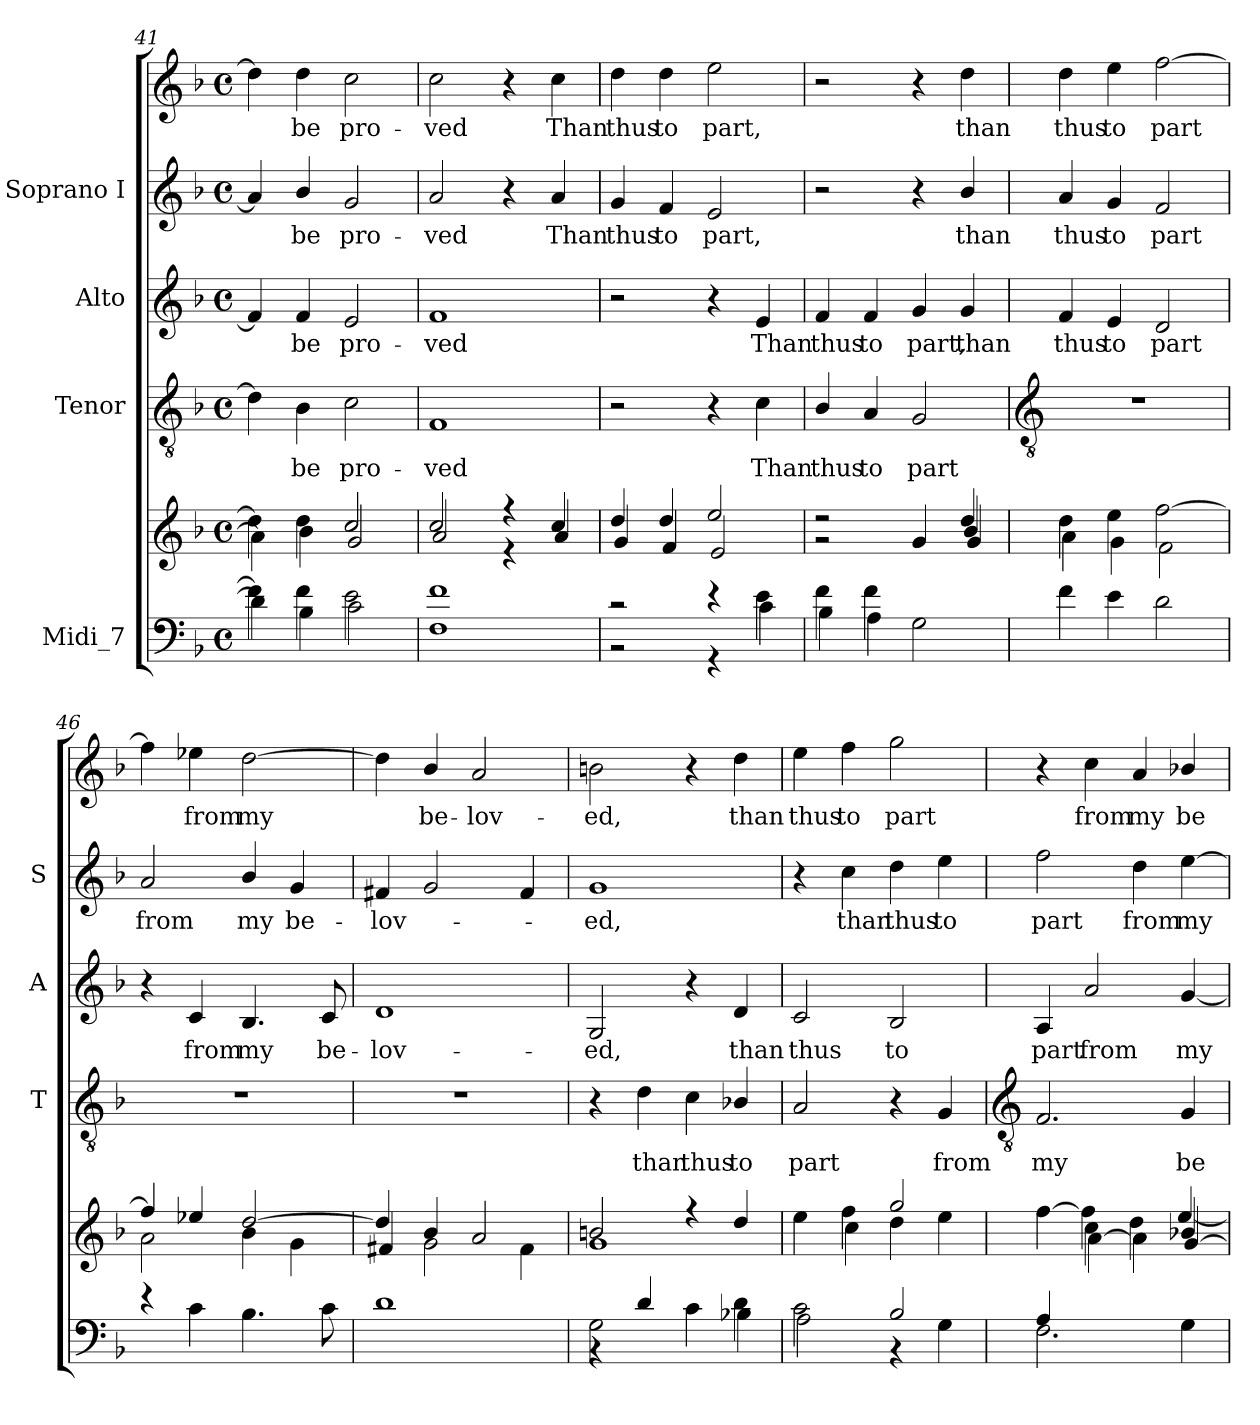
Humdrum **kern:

**kern	**kern	**kern	**text	**kern	**text	**kern	**text	**kern	**text
*part4	*part4	*part3	*part3	*part2	*part2	*part1	*part1	*part1	*part1
*staff6	*staff5	*staff4	*staff4	*staff3	*staff3	*staff2	*staff2	*staff1	*staff1
*I"Midi_7	*	*I"Tenor	*	*I"Alto	*	*I"Soprano I	*	*	*
*	*	*I'T	*	*I'A	*	*I'S	*	*	*
*clefF4	*clefG2	*clefGv2	*	*clefG2	*	*clefG2	*	*clefG2	*
*k[b-]	*k[b-]	*k[b-]	*	*k[b-]	*	*k[b-]	*	*k[b-]	*
*F:	*F:	*F:	*	*F:	*	*F:	*	*F:	*
*M4/4	*M4/4	*M4/4	*	*M4/4	*	*M4/4	*	*M4/4	*
*met(c)	*met(c)	*met(c)	*	*met(c)	*	*met(c)	*	*met(c)	*
=41	=41	=41	=41	=41	=41	=41	=41	=41	=41
*^	*^	*	*	*	*	*	*	*	*
4f\]	4d\]	4dd\]	4a\]	4d]	.	4f]	.	4a]	.	4dd\]	.
!	!	!	!	!	!LO:LY:b	!	!LO:LY:b	!	!LO:LY:b	!	!LO:LY:b
4f\	4B-\	4dd\	4b-\	4B-	be	4f	be	4b-/	-be	4dd\	be
!	!	!	!	!	!LO:LY:b	!	!LO:LY:b	!	!LO:LY:b	!	!LO:LY:b
2e\	2c\	2cc/	2g/	2c	pro-	2e	pro-	2g	pro-	2cc	pro-
=42	=42	=42	=42	=42	=42	=42	=42	=42	=42	=42	=42
!	!	!	!	!	!LO:LY:b	!	!LO:LY:b	!	!LO:LY:b	!	!LO:LY:b
1f/	1F\	2cc/	2a/	1F	-ved	1f	-ved	2a	ved	2cc	-ved
.	.	4r	4r	.	.	.	.	4r	.	4r	.
!	!	!	!	!	!	!	!	!	!LO:LY:b	!	!LO:LY:b
.	.	4cc/	4a/	.	.	.	.	4a	Than	4cc	Than
=43	=43	=43	=43	=43	=43	=43	=43	=43	=43	=43	=43
!	!	!	!	!	!	!	!	!	!LO:LY:b	!	!LO:LY:b
2r	2r	4dd/	4g/	2r	.	2r	.	4g	thus	4dd	thus
!	!	!	!	!	!	!	!	!	!LO:LY:b	!	!LO:LY:b
.	.	4dd/	4f/	.	.	.	.	4f	to	4dd	to
!	!	!	!	!	!	!	!	!	!LO:LY:b	!	!LO:LY:b
4r	4r	2ee/	2e/	4r	.	4r	.	2e	part,	2ee	part,
!	!	!	!	!	!LO:LY:b	!	!LO:LY:b	!	!	!	!
4e\	4c\	.	.	4c	Than	4e	Than	.	.	.	.
=44	=44	=44	=44	=44	=44	=44	=44	=44	=44	=44	=44
*	*	*	*^	*	*	*	*	*	*	*	*
!	!	!	!	!	!	!LO:LY:b	!	!LO:LY:b	!	!	!	!
4f\	4B-\	2r	2r	2ryy	4B-/	thus	4f	thus	2r	.	2r	.
!	!	!	!	!	!	!LO:LY:b	!	!LO:LY:b	!	!	!	!
4f\	4A\	.	.	.	4A	to	4f	to	.	.	.	.
!	!	!	!	!	!	!LO:LY:b	!	!LO:LY:b	!	!	!	!
2ryy	2G\	4ryy	4ryy	4g/	2G	part	4g	part,	4r	.	4r	.
!	!	!	!	!	!	!	!	!LO:LY:b	!	!LO:LY:b	!	!LO:LY:b
.	.	4dd/	4b-/	4g/	.	.	4g	than	4b-/	than	4dd	than
*	*	*v	*v	*v	*	*	*	*	*	*	*	*
!!LO:LB:g=z
=45	=45	=45	=45	=45	=45	=45	=45	=45	=45	=45
*	*	*	*clefGv2	*	*	*	*	*	*	*
*	*	*^	*	*	*	*	*	*	*	*
*	*	*	*^	*	*	*	*	*	*	*	*
!	!	!	!	!	!	!	!	!LO:LY:b	!	!LO:LY:b	!	!LO:LY:b
*	*	*	*v	*v	*	*	*	*	*	*	*	*
4f\	1ryy	4dd\	4a\	1r	.	4f	thus	4a	thus	4dd	thus
!	!	!	!	!	!	!	!LO:LY:b	!	!LO:LY:b	!	!LO:LY:b
4e\	.	4ee\	4g\	.	.	4e	to	4g	to	4ee	to
!	!	!	!	!	!	!	!LO:LY:b	!	!LO:LY:b	!	!LO:LY:b
2d\	.	[2ff\	2f\	.	.	2d/	part	2f	part	[2ff	part
=46	=46	=46	=46	=46	=46	=46	=46	=46	=46	=46	=46
!	!	!	!	!	!	!	!	!	!LO:LY:b	!	!
4r	1ryy	4ff/]	2a\	1r	.	4r	.	2a	from	4ff]	.
!	!	!	!	!	!	!	!LO:LY:b	!	!	!	!LO:LY:b
4c\	.	4ee-X/	.	.	.	4c	from	.	.	4ee-X	from
!	!	!	!	!	!	!	!LO:LY:b	!	!LO:LY:b	!	!LO:LY:b
4.B-\	.	[2dd/	4b-\	.	.	4.B-	my	4b-/	my	[2dd\	my
!	!	!	!	!	!	!	!	!	!LO:LY:b	!	!
.	.	.	4g\	.	.	.	.	4g	be-	.	.
!	!	!	!	!	!	!	!LO:LY:b	!	!	!	!
8c\	.	.	.	.	.	8c	be-	.	.	.	.
=47	=47	=47	=47	=47	=47	=47	=47	=47	=47	=47	=47
!	!	!	!	!	!	!	!LO:LY:b	!	!LO:LY:b	!	!
1d/	1ryy	4dd/]	4f#X/	1r	.	1d	-lov-	4f#X	-lov-	4dd\]	.
!	!	!	!	!	!	!	!	!	!	!	!LO:LY:b
.	.	4b-/	2g\	.	.	.	.	2g	.	4b-/	-be-
!	!	!	!	!	!	!	!	!	!	!	!LO:LY:b
.	.	2a/	.	.	.	.	.	.	.	2a	-lov-
.	.	.	4f#\	.	.	.	.	4f#	.	.	.
=48	=48	=48	=48	=48	=48	=48	=48	=48	=48	=48	=48
!	!	!	!	!	!	!	!LO:LY:b	!	!LO:LY:b	!	!LO:LY:b
2G\	4r	2bn/	1g\	4r	.	2G	-ed,	1g	ed,	2bn	ed,
!	!	!	!	!	!LO:LY:b	!	!	!	!	!	!
.	4d/	.	.	4d	than	.	.	.	.	.	.
!	!	!	!	!	!LO:LY:b	!	!	!	!	!	!
4ryy	4c\	4r	.	4c	thus	4r	.	.	.	4r	.
!	!	!	!	!	!LO:LY:b	!	!LO:LY:b	!	!	!	!LO:LY:b
4d\	4B-X\	4dd/	.	4B-X/	to	4d/	than	.	.	4dd	than
=49	=49	=49	=49	=49	=49	=49	=49	=49	=49	=49	=49
!	!	!	!	!	!LO:LY:b	!	!LO:LY:b	!	!	!	!LO:LY:b
2c\	2A\	4ee\	4ryy	2A	part	2c	thus	4r	.	4ee	thus
!	!	!	!	!	!	!	!	!	!LO:LY:b	!	!LO:LY:b
.	.	4ff\	4cc\	.	.	.	.	4cc	than	4ff	to
!	!	!	!	!	!	!	!LO:LY:b	!	!LO:LY:b	!	!LO:LY:b
2B-/	4r	2gg/	4dd\	4r	.	2B-	to	4dd	thus	2gg	part
!	!	!	!	!	!LO:LY:b	!	!	!	!LO:LY:b	!	!
.	4G\	.	4ee\	4G	from	.	.	4ee	to	.	.
*	*	*v	*v	*	*	*	*	*	*	*	*
!!LO:LB:g=z
=50	=50	=50	=50	=50	=50	=50	=50	=50	=50	=50
*	*	*	*clefGv2	*	*	*	*	*	*	*
*	*	*^	*	*	*	*	*	*	*	*
*	*	*	*^	*	*	*	*	*	*	*	*
!	!	!	!	!	!	!LO:LY:b	!	!LO:LY:b	!	!LO:LY:b	!	!
4A/	2.F\	4ryy	[4ff\	4ryy	2.F	my	4A	part	2ff	-part	4r	.
!	!	!	!	!	!	!	!	!LO:LY:b	!	!	!	!LO:LY:b
2.ryy	.	4cc\	4ff\]	[4a\	.	.	2a	from	.	.	4cc	from
!	!	!	!	!	!	!	!	!	!	!LO:LY:b	!	!LO:LY:b
.	.	4a\	4dd\	4a\]	.	.	.	.	4dd	from	4a	my
!	!	!	!	!	!	!LO:LY:b	!	!LO:LY:b	!	!LO:LY:b	!	!LO:LY:b
.	4G\	4b-X/	[4ee/	[4g/	4G	be-	[4g	my	[4ee	my	4b-X/	be-
*v	*v	*	*	*	*	*	*	*	*	*	*	*
*	*v	*v	*v	*	*	*	*	*	*	*	*
=	=	=	=	=	=	=	=	=	=
*-	*-	*-	*-	*-	*-	*-	*-	*-	*-
